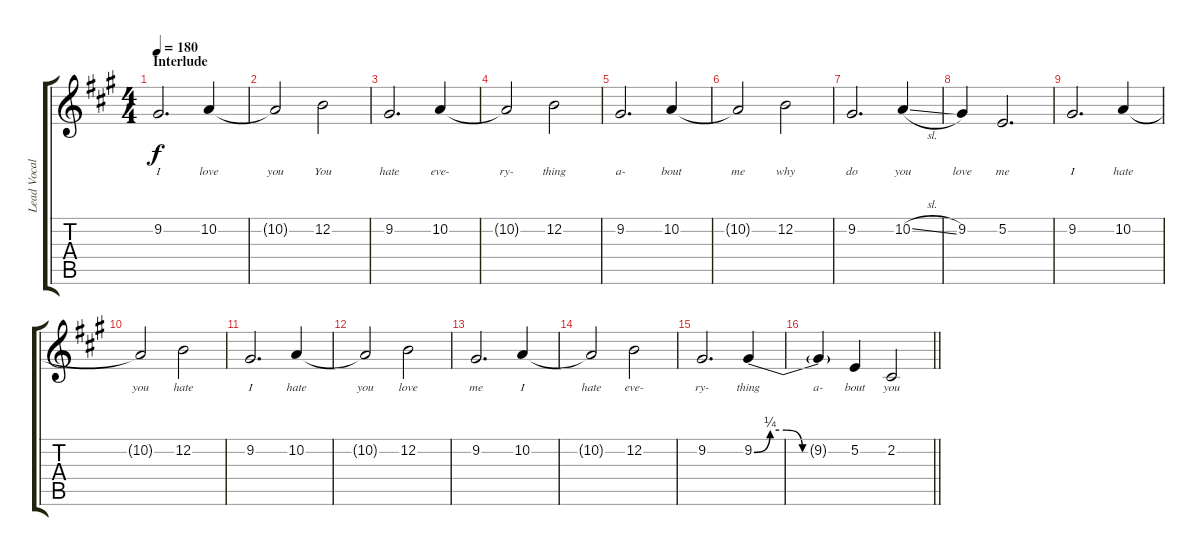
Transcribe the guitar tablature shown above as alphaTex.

\track ("Lead Vocal (Adam Gontier)" "Lead Vocal") {instrument acousticguitarsteel}
\staff {score tabs}
\tuning (E4 B2 G3 D3 A2 E2) {hide}
\ts (4 4)
\section ("" "Interlude")
\tempo 180
\clef g2
\ks f#minor
9.2.2{d lyrics (0 "I") lyrics (1 "") lyrics (2 "") lyrics (3 "") lyrics (4 "") dy f instrument overdrivenguitar} 10.2.4{lyrics (0 "love") lyrics (1 "") lyrics (2 "") lyrics (3 "") lyrics (4 "")} |
10.2{t}.2{lyrics (0 "you") lyrics (1 "") lyrics (2 "") lyrics (3 "") lyrics (4 "")} 12.2.2{lyrics (0 "You") lyrics (1 "") lyrics (2 "") lyrics (3 "") lyrics (4 "")} |
9.2.2{d lyrics (0 "hate") lyrics (1 "") lyrics (2 "") lyrics (3 "") lyrics (4 "")} 10.2.4{lyrics (0 "eve-") lyrics (1 "") lyrics (2 "") lyrics (3 "") lyrics (4 "")} |
10.2{t}.2{lyrics (0 "ry-") lyrics (1 "") lyrics (2 "") lyrics (3 "") lyrics (4 "")} 12.2.2{lyrics (0 "thing") lyrics (1 "") lyrics (2 "") lyrics (3 "") lyrics (4 "")} |
9.2.2{d lyrics (0 "a-") lyrics (1 "") lyrics (2 "") lyrics (3 "") lyrics (4 "")} 10.2.4{lyrics (0 "bout") lyrics (1 "") lyrics (2 "") lyrics (3 "") lyrics (4 "")} |
10.2{t}.2{lyrics (0 "me") lyrics (1 "") lyrics (2 "") lyrics (3 "") lyrics (4 "")} 12.2.2{lyrics (0 "why") lyrics (1 "") lyrics (2 "") lyrics (3 "") lyrics (4 "")} |
9.2.2{d lyrics (0 "do") lyrics (1 "") lyrics (2 "") lyrics (3 "") lyrics (4 "")} 10.2{sl}.4{lyrics (0 "you") lyrics (1 "") lyrics (2 "") lyrics (3 "") lyrics (4 "")} |
9.2.4{lyrics (0 "love") lyrics (1 "") lyrics (2 "") lyrics (3 "") lyrics (4 "")} 5.2.2{d lyrics (0 "me") lyrics (1 "") lyrics (2 "") lyrics (3 "") lyrics (4 "")} |
9.2.2{d lyrics (0 "I") lyrics (1 "") lyrics (2 "") lyrics (3 "") lyrics (4 "")} 10.2.4{lyrics (0 "hate") lyrics (1 "") lyrics (2 "") lyrics (3 "") lyrics (4 "")} |
10.2{t}.2{lyrics (0 "you") lyrics (1 "") lyrics (2 "") lyrics (3 "") lyrics (4 "")} 12.2.2{lyrics (0 "hate") lyrics (1 "") lyrics (2 "") lyrics (3 "") lyrics (4 "")} |
9.2.2{d lyrics (0 "I") lyrics (1 "") lyrics (2 "") lyrics (3 "") lyrics (4 "")} 10.2.4{lyrics (0 "hate") lyrics (1 "") lyrics (2 "") lyrics (3 "") lyrics (4 "")} |
10.2{t}.2{lyrics (0 "you") lyrics (1 "") lyrics (2 "") lyrics (3 "") lyrics (4 "")} 12.2.2{lyrics (0 "love") lyrics (1 "") lyrics (2 "") lyrics (3 "") lyrics (4 "")} |
9.2.2{d lyrics (0 "me") lyrics (1 "") lyrics (2 "") lyrics (3 "") lyrics (4 "")} 10.2.4{lyrics (0 "I") lyrics (1 "") lyrics (2 "") lyrics (3 "") lyrics (4 "")} |
10.2{t}.2{lyrics (0 "hate") lyrics (1 "") lyrics (2 "") lyrics (3 "") lyrics (4 "")} 12.2.2{lyrics (0 "eve-") lyrics (1 "") lyrics (2 "") lyrics (3 "") lyrics (4 "")} |
9.2.2{d lyrics (0 "ry-") lyrics (1 "") lyrics (2 "") lyrics (3 "") lyrics (4 "")} 9.2{be (custom 0 0 10 1 20 1 30 0 60 0)}.4{lyrics (0 "thing") lyrics (1 "") lyrics (2 "") lyrics (3 "") lyrics (4 "")} |
\barLineRight lightlight
9.2{t}.4{lyrics (0 "a-") lyrics (1 "") lyrics (2 "") lyrics (3 "") lyrics (4 "")} 5.2.4{lyrics (0 "bout") lyrics (1 "") lyrics (2 "") lyrics (3 "") lyrics (4 "")} 2.2.2{lyrics (0 "you") lyrics (1 "") lyrics (2 "") lyrics (3 "") lyrics (4 "")}
